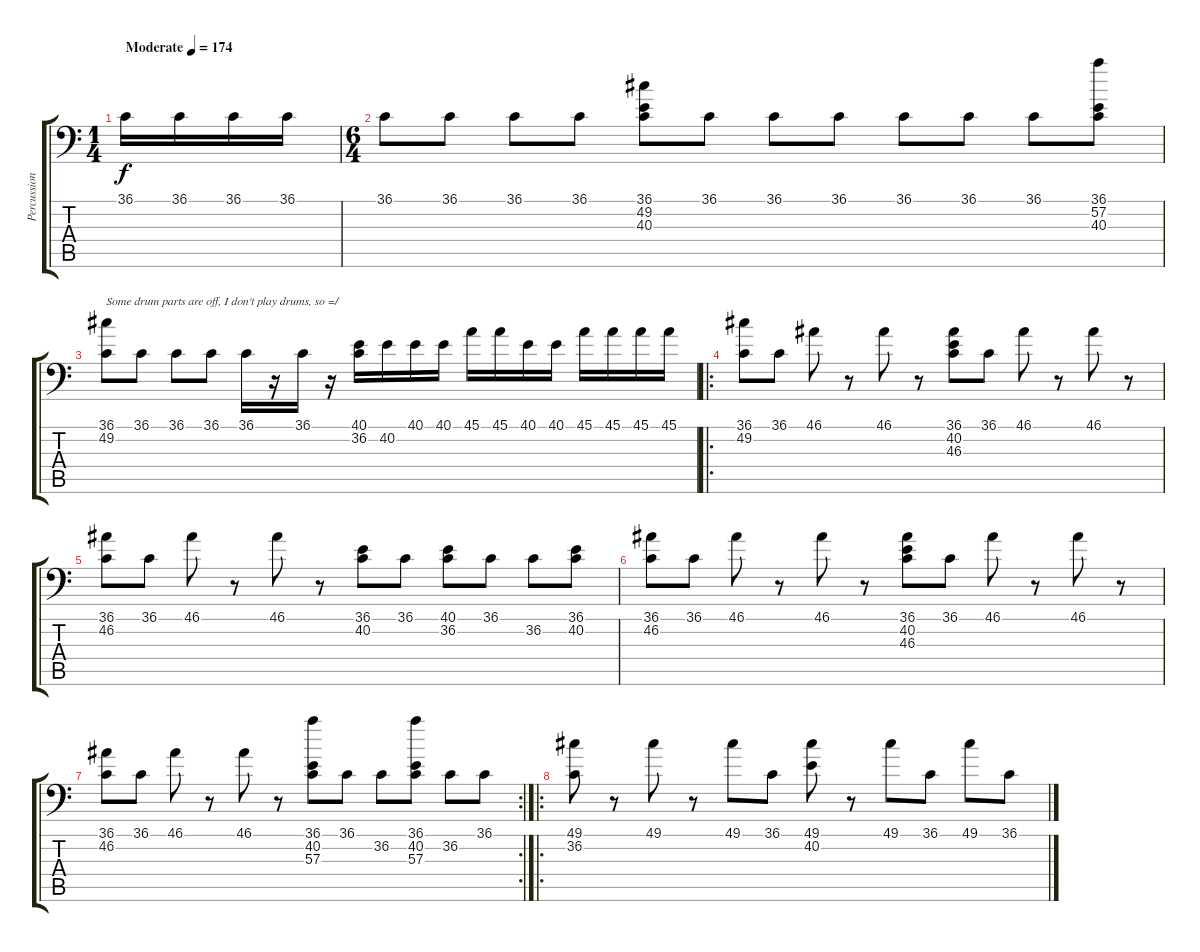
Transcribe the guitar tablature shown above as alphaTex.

\track ("Percussion" "Percussion") {instrument acousticgrandpiano}
\staff {score tabs}
\tuning (C-1 C-1 C-1 C-1 C-1 C-1) {hide}
\ts (1 4)
\tempo (174 "Moderate")
\clef f4
\ks c
36.1.16{dy f instrument acousticgrandpiano} 36.1.16 36.1.16 36.1.16 |
\ts (6 4)
36.1.8 36.1.8 36.1.8 36.1.8 (36.1 49.2 40.3).8 36.1.8 36.1.8 36.1.8 36.1.8 36.1.8 36.1.8 (36.1 57.2 40.3).8 |
(36.1 49.2).8{txt "Some drum parts are off, I don't play drums, so =/"} 36.1.8 36.1.8 36.1.8 36.1.16 r.16 36.1.16 r.16 (40.1 36.2).16 40.2.16 40.1.16 40.1.16 45.1.16 45.1.16 40.1.16 40.1.16 45.1.16 45.1.16 45.1.16 45.1.16 |
\ro
(36.1 49.2).8 36.1.8 46.1.8 r.8 46.1.8 r.8 (36.1 40.2 46.3).8 36.1.8 46.1.8 r.8 46.1.8 r.8 |
(36.1 46.2).8 36.1.8 46.1.8 r.8 46.1.8 r.8 (36.1 40.2).8 36.1.8 (40.1 36.2).8 36.1.8 36.2.8 (36.1 40.2).8 |
(36.1 46.2).8 36.1.8 46.1.8 r.8 46.1.8 r.8 (36.1 40.2 46.3).8 36.1.8 46.1.8 r.8 46.1.8 r.8 |
\rc 2
(36.1 46.2).8 36.1.8 46.1.8 r.8 46.1.8 r.8 (36.1 40.2 57.3).8 36.1.8 36.2.8 (36.1 40.2 57.3).8 36.2.8 36.1.8 |
\ro
(49.1 36.2).8 r.8 49.1.8 r.8 49.1.8 36.1.8 (49.1 40.2).8 r.8 49.1.8 36.1.8 49.1.8 36.1.8
